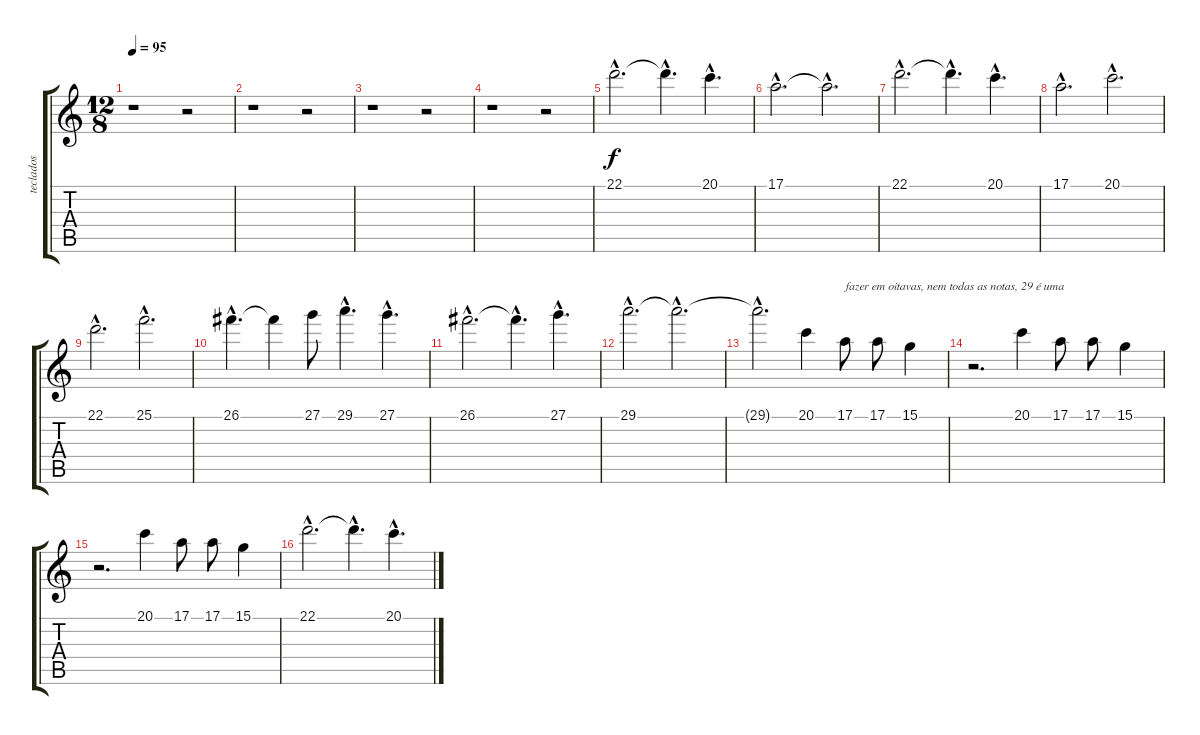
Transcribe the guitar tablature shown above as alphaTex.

\track ("teclados" "teclados") {instrument stringensemble1}
\staff {score tabs}
\tuning (E4 B3 G3 D3 A2 E2) {hide}
\ts (12 8)
\tempo 95
\clef g2
\ks c
r.1{dy f} r.2 |
r.1 r.2 |
r.1 r.2 |
r.1 r.2 |
22.1{hac}.2{d} 22.1{hac t}.4{d} 20.1{hac}.4{d} |
17.1{hac}.2{d} 17.1{hac t}.2{d} |
22.1{hac}.2{d} 22.1{hac t}.4{d} 20.1{hac}.4{d} |
17.1{hac}.2{d} 20.1{hac}.2{d} |
22.1{hac}.2{d} 25.1{hac}.2{d} |
26.1{hac}.4{d} 26.1{t}.4 27.1.8 29.1{hac}.4{d} 27.1{hac}.4{d} |
26.1{hac}.2{d} 26.1{hac t}.4{d} 27.1{hac}.4{d} |
29.1{hac}.2{d} 29.1{hac t}.2{d} |
29.1{hac t}.2{d} 20.1.4 17.1.8{txt "fazer em oitavas, nem todas as notas, 29 é uma "} 17.1.8 15.1.4 |
r.2{d} 20.1.4 17.1.8 17.1.8 15.1.4 |
r.2{d} 20.1.4 17.1.8 17.1.8 15.1.4 |
22.1{hac}.2{d} 22.1{hac t}.4{d} 20.1{hac}.4{d}
